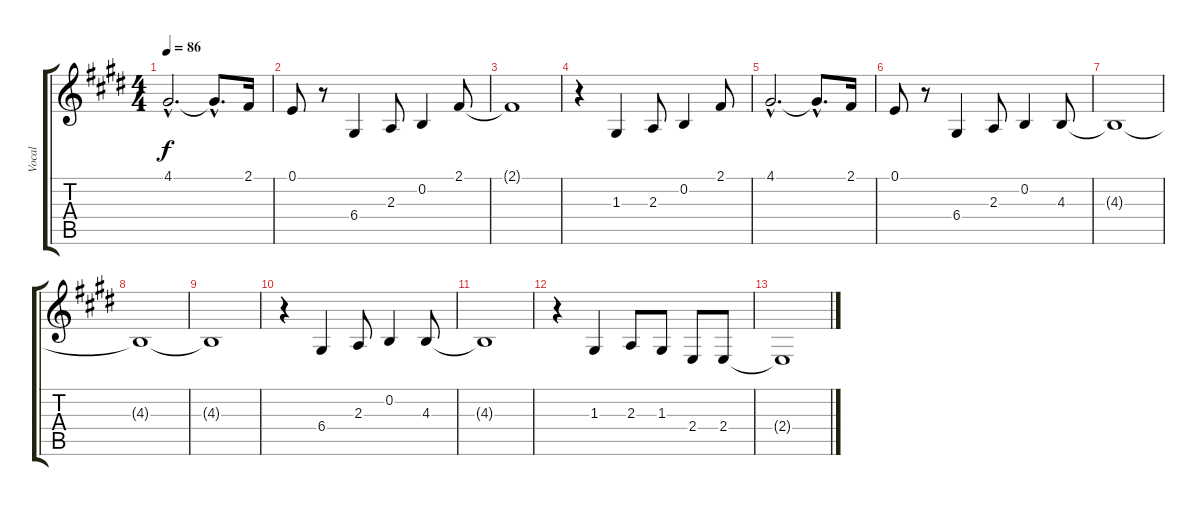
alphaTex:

\track ("Vocal" "Vocal") {instrument altosax}
\staff {score tabs}
\tuning (E4 B3 G3 D3 A2 E2) {hide}
\ts (4 4)
\tempo 86
\clef g2
\ks e
4.1{hac}.2{d dy f} 4.1{hac t}.8{d} 2.1.16 |
0.1.8 r.8 6.4.4 2.3.8 0.2.4 2.1.8 |
2.1{t}.1 |
r.4 1.3.4 2.3.8 0.2.4 2.1.8 |
4.1{hac}.2{d} 4.1{hac t}.8{d} 2.1.16 |
0.1.8 r.8 6.4.4 2.3.8 0.2.4 4.3.8 |
4.3{t}.1 |
4.3{t}.1 |
4.3{t}.1 |
r.4 6.4.4 2.3.8 0.2.4 4.3.8 |
4.3{t}.1 |
r.4 1.3.4 2.3.8 1.3.8 2.4.8 2.4.8 |
2.4{t}.1
